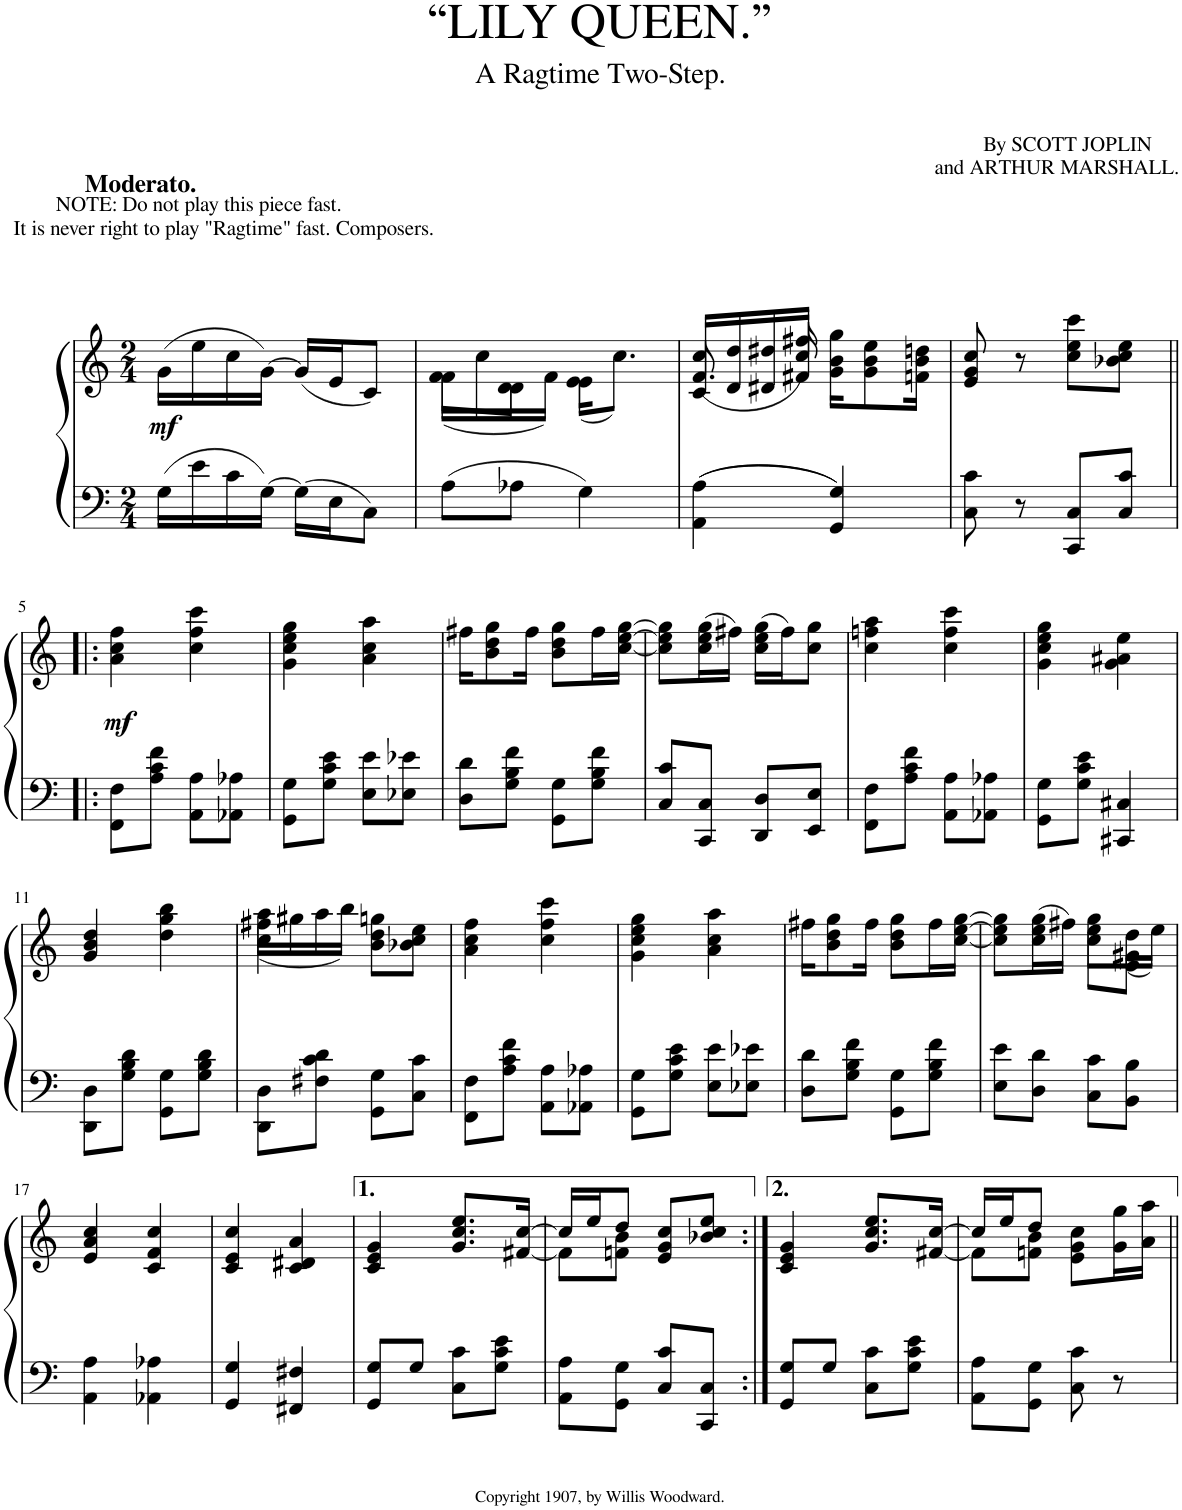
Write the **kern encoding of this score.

**kern	**kern	**dynam
*part1	*part1	*part1
*staff2	*staff1	*staff1/2
*I"Piano	*	*
*I'Pno.	*	*
*clefF4	*clefG2	*
*k[]	*k[]	*
*M2/4	*M2/4	*
=1	=1	=1
!	!LO:TX:a:B:t=Moderato.	!
!	!LO:TX:a:t=NOTE&colon; Do not play this piece fast.	!
!	!LO:TX:a:t=It is never right to play "Ragtime" fast. Composers.	!
!	!	!LO:DY:b
16G\LL	(16g\LL	mf
16e\	16ee\	.
16c\	16cc\	.
[16G\JJ	[16g\JJ)	.
16G\LL]	(16g/LL]	.
16E\J	16e/J	.
8C\J	8c/J)	.
=2	=2	=2
*	*^	*
8A\L	8f\L	(16f\LL	.
.	.	16cc\	.
8A-X\J	8d\J	16d\	.
.	.	16f\JJ)	.
4G\	4e\	(16e\KL	.
.	.	8.cc\J)	.
=3	=3	=3	=3
4AA\ 4A\	16c/ 16cc/LL	(8.f/	.
.	16d/ 16dd/	.	.
.	16d#X/ 16dd#X/	.	.
.	16f#X/ 16ff#X/JJ	16cc/)	.
4GG/ 4G/	16g\ 16b\ 16gg\KL	4ryy	.
.	8g\ 8b\ 8ee\	.	.
.	16fn\ 16b\ 16ddn\Jk	.	.
*	*v	*v	*
=4	=4	=4
8C\ 8c\	8e/ 8g/ 8cc/	.
8r	8r	.
8CC/ 8C/L	8cc\ 8ee\ 8ccc\L	.
8C/ 8c/J	8b-X\ 8cc\ 8ee\J	.
!!LO:LB:g=z
=5!|:	=5!|:	=5!|:
!	!	!LO:DY:b
8FF\ 8F\L	4a\ 4cc\ 4ff\	mf
8A\ 8c\ 8f\J	.	.
8AA\ 8A\L	4cc\ 4ff\ 4ccc\	.
8AA-X\ 8A-X\J	.	.
=6	=6	=6
8GG\ 8G\L	4g\ 4cc\ 4ee\ 4gg\	.
8G\ 8c\ 8e\J	.	.
8E\ 8e\L	4a\ 4cc\ 4aa\	.
8E-X\ 8e-X\J	.	.
=7	=7	=7
8D\ 8d\L	16ff#X\KL	.
.	8b\ 8dd\ 8gg\	.
8G\ 8B\ 8f\J	.	.
.	16ff#\Jk	.
8GG\ 8G\L	8b\ 8dd\ 8gg\L	.
8G\ 8B\ 8f\J	16ff#\L	.
.	[16cc\ [16ee\ [16gg\JJ	.
=8	=8	=8
8C/ 8c/L	8cc\] 8ee\] 8gg\]L	.
8CC/ 8C/J	(16cc\ 16ee\ 16gg\L	.
.	16ff#X\JJ)	.
8DD/ 8D/L	(16cc\ 16ee\ 16gg\LL	.
.	16ff#\J)	.
8EE/ 8E/J	8cc\ 8gg\J	.
=9	=9	=9
8FF\ 8F\L	4cc\ 4ffn\ 4aa\	.
8A\ 8c\ 8f\J	.	.
8AA\ 8A\L	4cc\ 4ff\ 4ccc\	.
8AA-X\ 8A-X\J	.	.
=10	=10	=10
8GG\ 8G\L	4g\ 4cc\ 4ee\ 4gg\	.
8G\ 8c\ 8e\J	.	.
4CC#X/ 4C#X/	4g\ 4a#X\ 4ee\	.
!!LO:LB:g=z
=11	=11	=11
8DD\ 8D\L	4g/ 4b/ 4dd/	.
8G\ 8B\ 8d\J	.	.
8GG\ 8G\L	4dd\ 4gg\ 4bb\	.
8G\ 8B\ 8d\J	.	.
=12	=12	=12
*	*^	*
8DD\ 8D\L	4cc\ 4ff#X\	(16aa\LL	.
.	.	16gg#X\	.
8F#X\ 8c\ 8d\J	.	16aa\	.
.	.	16bb\JJ)	.
8GG\ 8G\L	8b\ 8dd\ 8ggn\L	4ryy	.
8C\ 8c\J	8b-X\ 8cc\ 8ee\J	.	.
*	*v	*v	*
=13	=13	=13
8FF\ 8F\L	4a\ 4cc\ 4ff\	.
8A\ 8c\ 8f\J	.	.
8AA\ 8A\L	4cc\ 4ff\ 4ccc\	.
8AA-X\ 8A-X\J	.	.
=14	=14	=14
8GG\ 8G\L	4g\ 4cc\ 4ee\ 4gg\	.
8G\ 8c\ 8e\J	.	.
8E\ 8e\L	4a\ 4cc\ 4aa\	.
8E-X\ 8e-X\J	.	.
=15	=15	=15
8D\ 8d\L	16ff#X\KL	.
.	8b\ 8dd\ 8gg\	.
8G\ 8B\ 8f\J	.	.
.	16ff#\Jk	.
8GG\ 8G\L	8b\ 8dd\ 8gg\L	.
8G\ 8B\ 8f\J	16ff#\L	.
.	[16cc\ [16ee\ [16gg\JJ	.
=16	=16	=16
*	*^	*
8E\ 8e\L	8cc\] 8ee\] 8gg\]L	4ryy	.
8D\ 8d\J	(16cc\ 16ee\ 16gg\L	.	.
.	16ff#X\JJ)	.	.
8C\ 8c\L	8cc\ 8ee\L	8gg\L	.
8BB\ 8B\J	8e\ 8g#X\J	(16dd\L	.
.	.	16ee\JJ)	.
*	*v	*v	*
!!LO:LB:g=z
=17	=17	=17
4AA\ 4A\	4e/ 4a/ 4cc/	.
4AA-X\ 4A-X\	4c/ 4f/ 4cc/	.
=18	=18	=18
4GG/ 4G/	4c/ 4e/ 4cc/	.
4FF#X/ 4F#X/	4c/ 4d#X/ 4a/	.
=19	=19	=19
8GG/ 8G/L	4c/ 4e/ 4g/	.
8G/J	.	.
8C\ 8c\L	8.g/ 8.cc/ 8.ee/L	.
8G\ 8c\ 8e\J	.	.
.	[16f#X/ [16cc/Jk	.
=20	=20	=20
*	*^	*
8AA\ 8A\L	16cc/LL]	8f#\L]	.
.	16ee/J	.	.
8GG\ 8G\J	8dd/J	8fn\ 8b\J	.
8C/ 8c/L	8e/ 8g/ 8cc/L	4ryy	.
8CC/ 8C/J	8b-X/ 8cc/ 8ee/J	.	.
*	*v	*v	*
=21:|!	=21:|!	=21:|!
8GG/ 8G/L	4c/ 4e/ 4g/	.
8G/J	.	.
8C\ 8c\L	8.g/ 8.cc/ 8.ee/L	.
8G\ 8c\ 8e\J	.	.
.	[16f#X/ [16cc/Jk	.
=22	=22	=22
*	*^	*
8AA\ 8A\L	16cc/LL]	8f#\L]	.
.	16ee/J	.	.
8GG\ 8G\J	8dd/J	8fn\ 8b\J	.
8C\ 8c\	8e\ 8g\ 8cc\L	4ryy	.
8r	16g\ 16gg\L	.	.
.	16a\ 16aa\JJ	.	.
*	*v	*v	*
=||	=||	=||
*-	*-	*-
